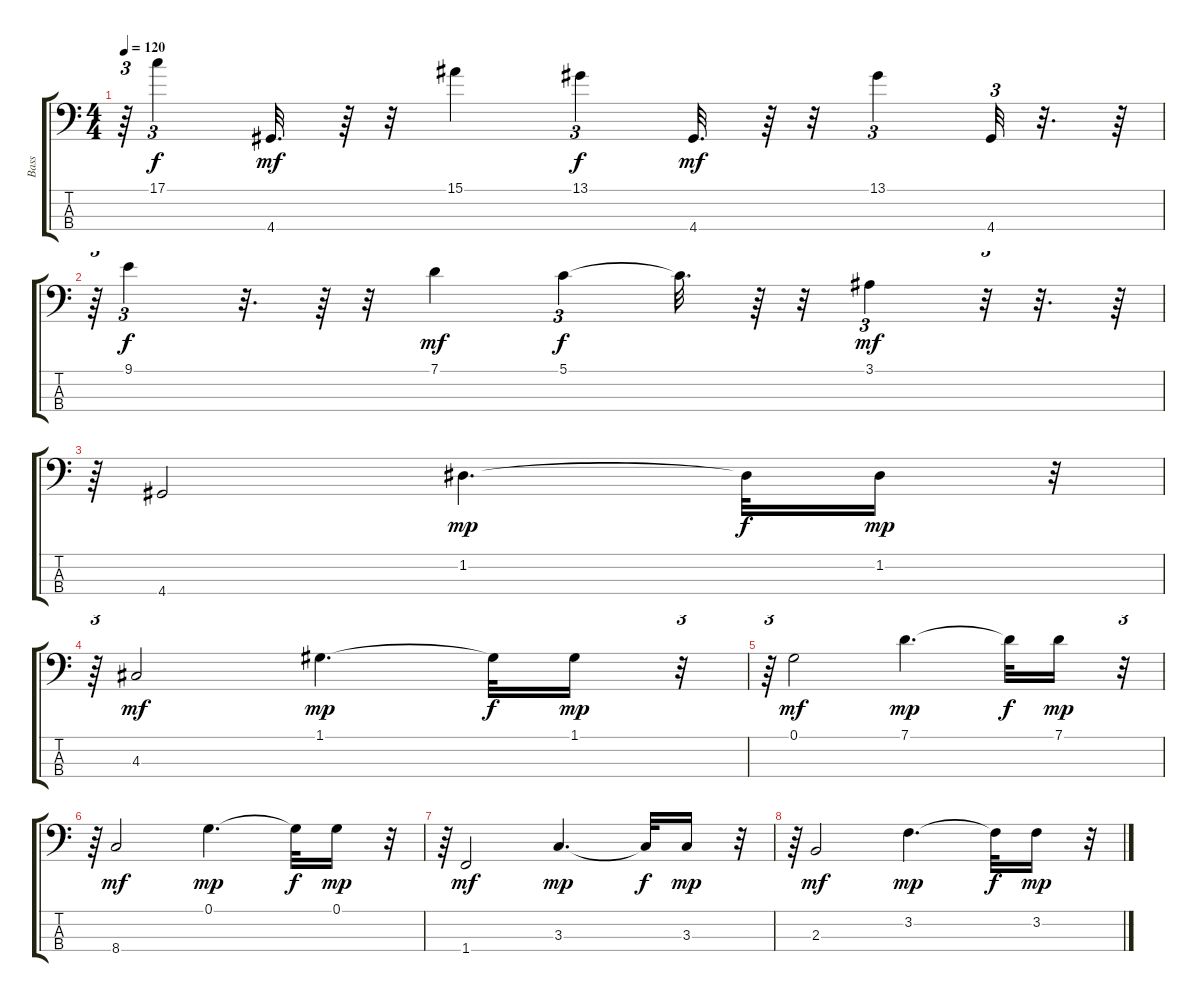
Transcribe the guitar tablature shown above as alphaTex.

\track ("Bass" "Bass") {instrument acousticbass}
\staff {score tabs}
\tuning (G2 D2 A1 E1) {hide}
\ts (4 4)
\tempo 120
\clef f4
\ks c
r.64{tu (3 2) dy f} 17.1.4{tu (3 2)} 4.4.32{d dy mf} r.64 r.32 15.1.4 13.1.4{tu (3 2) dy f} 4.4.32{d dy mf} r.64 r.32 13.1.4{tu (3 2)} 4.4.32{tu (3 2)} r.32{d} r.64 |
r.64{tu (3 2)} 9.1.4{tu (3 2) dy f} r.32{d} r.64 r.32 7.1.4{dy mf} 5.1.4{tu (3 2) dy f} 5.1{t}.32{d} r.64 r.32 3.1.4{tu (3 2) dy mf} r.32{tu (3 2)} r.32{d} r.64 |
r.64{tu (3 2)} 4.4.2 1.2.4{d dy mp} 1.2{t}.32{dy f} 1.2.16{dy mp} r.32{tu (3 2)} |
r.64{tu (3 2)} 4.3.2{dy mf} 1.1.4{d dy mp} 1.1{t}.32{dy f} 1.1.16{dy mp} r.32{tu (3 2)} |
r.64{tu (3 2)} 0.1.2{dy mf} 7.1.4{d dy mp} 7.1{t}.32{dy f} 7.1.16{dy mp} r.32{tu (3 2)} |
r.64{tu (3 2)} 8.4.2{dy mf} 0.1.4{d dy mp} 0.1{t}.32{dy f} 0.1.16{dy mp} r.32{tu (3 2)} |
r.64{tu (3 2)} 1.4.2{dy mf} 3.3.4{d dy mp} 3.3{t}.32{dy f} 3.3.16{dy mp} r.32{tu (3 2)} |
r.64{tu (3 2)} 2.3.2{dy mf} 3.2.4{d dy mp} 3.2{t}.32{dy f} 3.2.16{dy mp} r.32{tu (3 2)}
